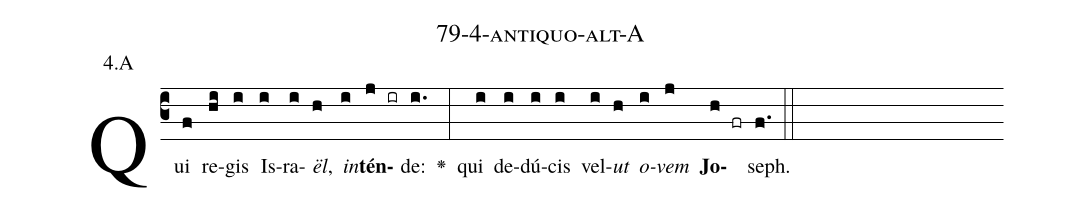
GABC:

name: 79-4-antiquo-alt-A;
annotation: 4.A;
%%
(c3)Qui(f) re(hi)gis(i) Is(i)ra(i)<i>ël</i>,(h) <i>in</i>(i)<b>tén</b>(j ir)de:(i.) <v>\greheightstar</v>(:) qui(i) de(i)dú(i)cis(i) vel(i)<i>ut</i>(h) <i>o</i>(i)<i>vem</i>(j) <b>Jo</b>(h fr)seph.(f.) (::)


%E(i) u(h) o(i) u(j) a(h) e.(f.) (::)
